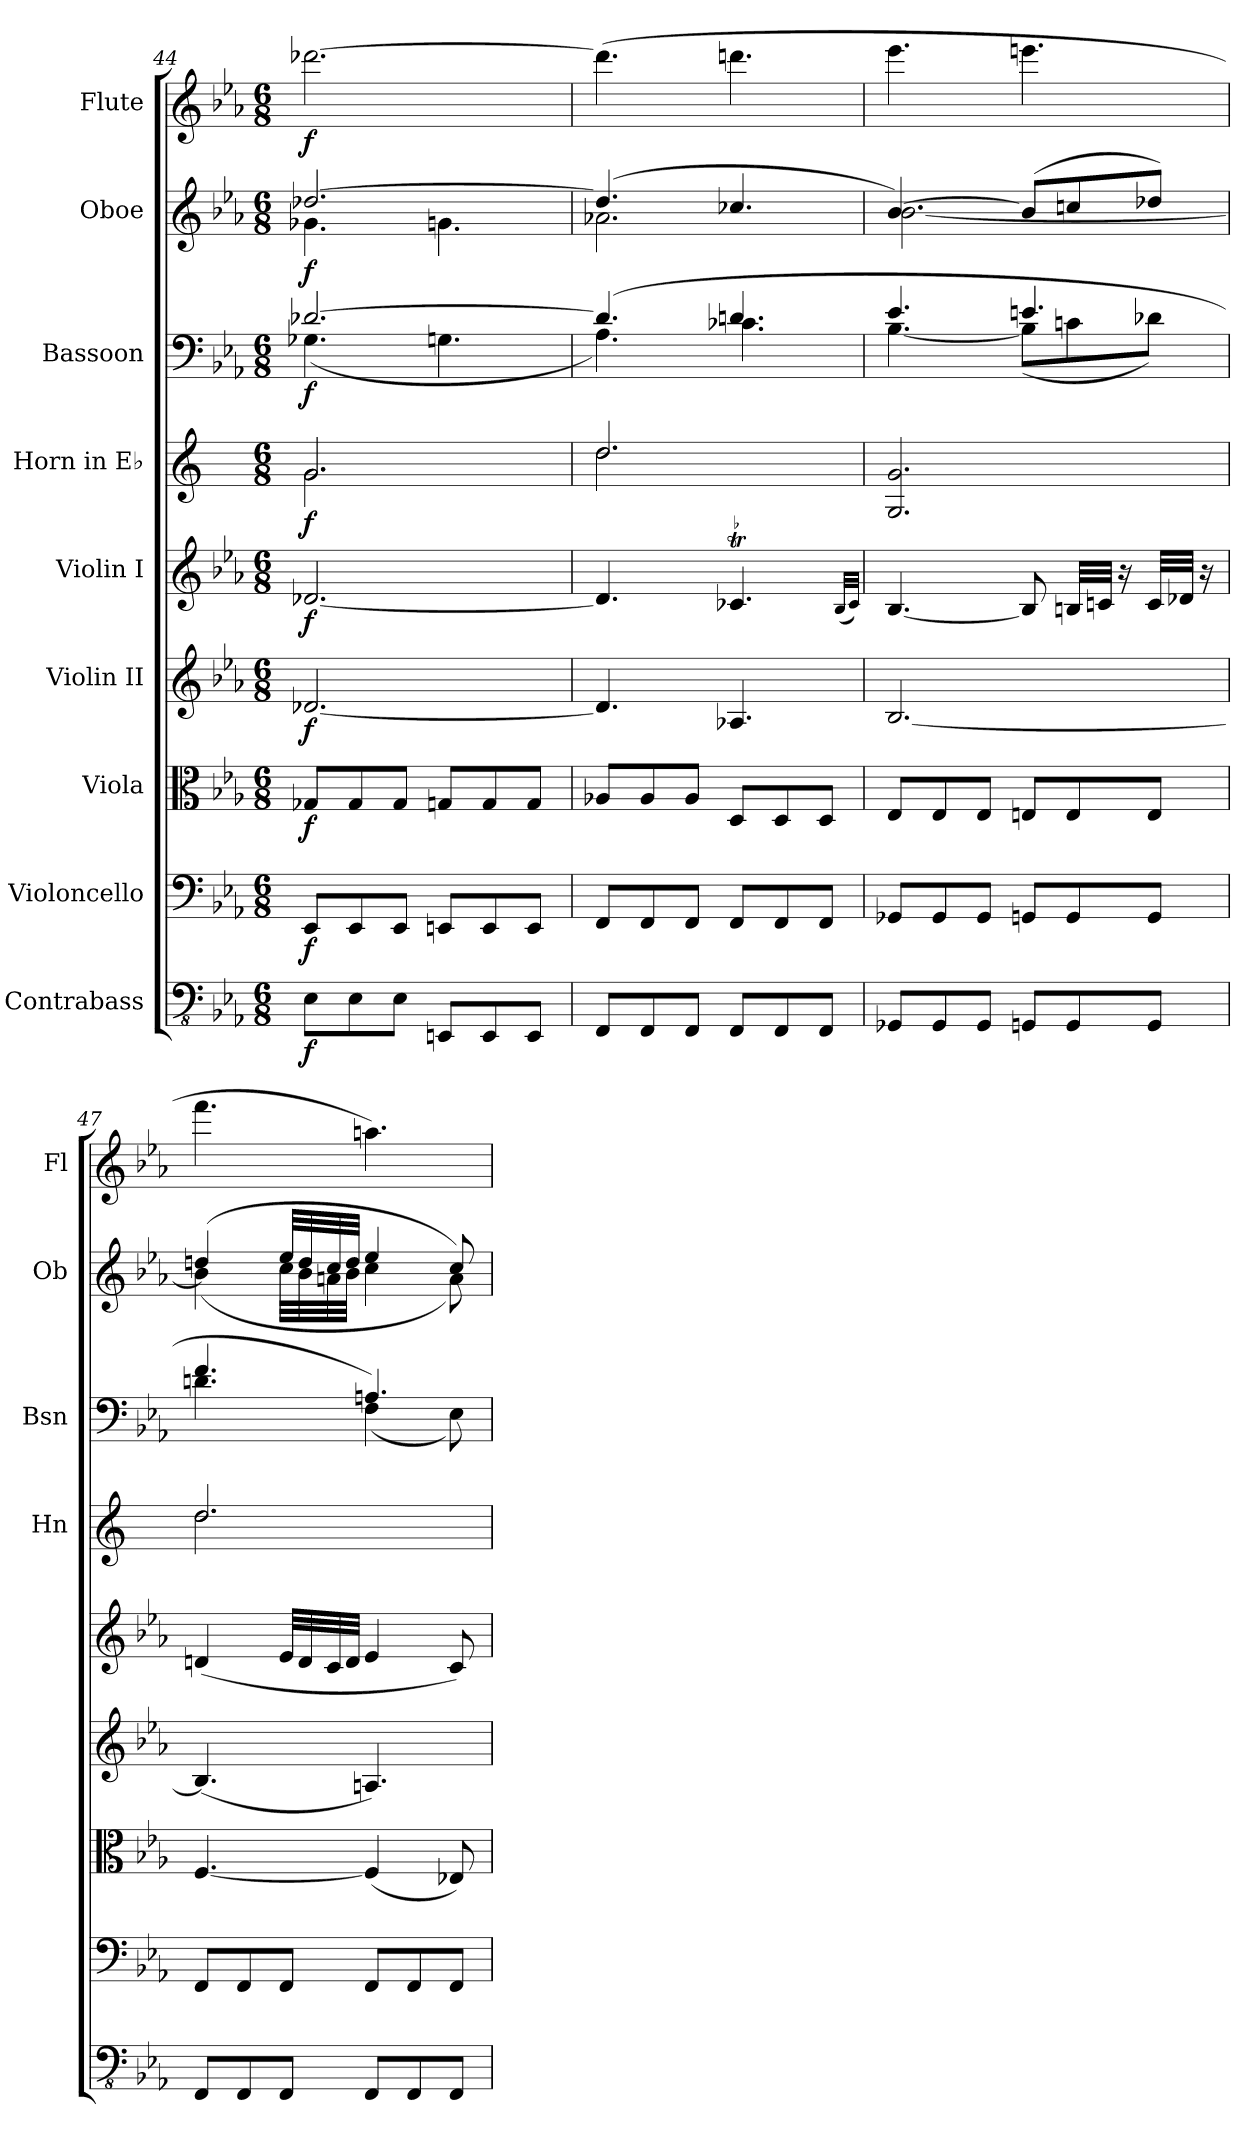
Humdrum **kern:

**kern	**dynam	**kern	**dynam	**kern	**dynam	**kern	**dynam	**kern	**dynam	**kern	**dynam	**kern	**dynam	**kern	**dynam	**kern	**dynam
*part9	*part9	*part8	*part8	*part7	*part7	*part6	*part6	*part5	*part5	*part4	*part4	*part3	*part3	*part2	*part2	*part1	*part1
*staff9	*staff9	*staff8	*staff8	*staff7	*staff7	*staff6	*staff6	*staff5	*staff5	*staff4	*staff4	*staff3	*staff3	*staff2	*staff2	*staff1	*staff1
*I"Contrabass	*	*I"Violoncello	*	*I"Viola	*	*I"Violin II	*	*I"Violin I	*	*I"Horn in E♭	*	*I"Bassoon	*	*I"Oboe	*	*I"Flute	*
*	*	*	*	*	*	*	*	*	*	*I'Hn	*	*I'Bsn	*	*I'Ob	*	*I'Fl	*
*clefFv4	*	*clefF4	*	*clefC3	*	*clefG2	*	*clefG2	*	*clefG2	*	*clefF4	*	*clefG2	*	*clefG2	*
*	*	*	*	*	*	*	*	*	*	*ITrd5c9	*	*	*	*	*	*	*
*k[b-e-a-]	*	*k[b-e-a-]	*	*k[b-e-a-]	*	*k[b-e-a-]	*	*k[b-e-a-]	*	*k[b-e-a-]	*	*k[b-e-a-]	*	*k[b-e-a-]	*	*k[b-e-a-]	*
*M6/8	*	*M6/8	*	*M6/8	*	*M6/8	*	*M6/8	*	*M6/8	*	*M6/8	*	*M6/8	*	*M6/8	*
=44	=44	=44	=44	=44	=44	=44	=44	=44	=44	=44	=44	=44	=44	=44	=44	=44	=44
*	*	*	*	*	*	*	*	*	*	*^	*	*^	*	*^	*	*	*
!	!LO:DY:b	!	!LO:DY:b	!	!LO:DY:b	!	!LO:DY:b	!	!LO:DY:b	!	!	!LO:DY:b	!	!	!LO:DY:b	!	!	!LO:DY:b	!	!LO:DY:b
8EE-\L	f	8EE-/L	f	8G-X/L	f	[2.d-X/	f	[2.d-X/	f	2.B-/	2.B-\	f	[2.d-X/	(<4.G-X\	f	[2.dd-X/	4.g-X\	f	[2.ddd-X\	f
8EE-\	.	8EE-/	.	8G-/	.	.	.	.	.	.	.	.	.	.	.	.	.	.	.	.
8EE-\J	.	8EE-/J	.	8G-/J	.	.	.	.	.	.	.	.	.	.	.	.	.	.	.	.
8EEEn/L	.	8EEn/L	.	8Gn/L	.	.	.	.	.	.	.	.	.	4.Gn\	.	.	4.gn\	.	.	.
8EEE/	.	8EE/	.	8G/	.	.	.	.	.	.	.	.	.	.	.	.	.	.	.	.
8EEE/J	.	8EE/J	.	8G/J	.	.	.	.	.	.	.	.	.	.	.	.	.	.	.	.
!!LO:PB:g=z
=45	=45	=45	=45	=45	=45	=45	=45	=45	=45	=45	=45	=45	=45	=45	=45	=45	=45	=45	=45	=45
8FFF/L	.	8FF/L	.	8A-X/L	.	4.d-/]	.	4.d-/]	.	2.f/	2.f\	.	(>4.d-/]	4.A-\)	.	(>4.dd-/]	2.a-X\	.	(>4.ddd-\]	.
8FFF/	.	8FF/	.	8A-/	.	.	.	.	.	.	.	.	.	.	.	.	.	.	.	.
8FFF/J	.	8FF/J	.	8A-/J	.	.	.	.	.	.	.	.	.	.	.	.	.	.	.	.
8FFF/L	.	8FF/L	.	8D/L	.	4.A-X/	.	4.c-XT/	.	.	.	.	4.dn/	4.c-X\	.	4.cc-X/	.	.	4.dddn\	.
8FFF/	.	8FF/	.	8D/	.	.	.	.	.	.	.	.	.	.	.	.	.	.	.	.
8FFF/J	.	8FF/J	.	8D/J	.	.	.	.	.	.	.	.	.	.	.	.	.	.	.	.
*	*	*	*	*	*	*	*	*	*	*v	*v	*	*	*	*	*	*	*	*	*
.	.	.	.	.	.	.	.	(<32qB-/LLL	.	.	.	.	.	.	.	.	.	.	.
.	.	.	.	.	.	.	.	32qc-/JJJ)	.	.	.	.	.	.	.	.	.	.	.
=46	=46	=46	=46	=46	=46	=46	=46	=46	=46	=46	=46	=46	=46	=46	=46	=46	=46	=46	=46
8GGG-X/L	.	8GG-X/L	.	8E-/L	.	[2.B-/	.	[4.B-/	.	2.BB-/ 2.B-/	.	4.e-/	[4.B-\	.	[4.b-/)	[2.b-\	.	4.eee-\	.
8GGG-/	.	8GG-/	.	8E-/	.	.	.	.	.	.	.	.	.	.	.	.	.	.	.
8GGG-/J	.	8GG-/J	.	8E-/J	.	.	.	.	.	.	.	.	.	.	.	.	.	.	.
8GGGn/L	.	8GGn/L	.	8En/L	.	.	.	8B-/]	.	.	.	4.en/	(<8B-\L]	.	(>8b-/L]	.	.	4.eeen\	.
8GGG/	.	8GG/	.	8E/	.	.	.	32Bn/LLL	.	.	.	.	8cn\	.	8ccn/	.	.	.	.
.	.	.	.	.	.	.	.	32cn/JJJ	.	.	.	.	.	.	.	.	.	.	.
.	.	.	.	.	.	.	.	16r	.	.	.	.	.	.	.	.	.	.	.
8GGG/J	.	8GG/J	.	8E/J	.	.	.	32c/LLL	.	.	.	.	8d-X\J)	.	8dd-X/J)	.	.	.	.
.	.	.	.	.	.	.	.	32d-X/JJJ	.	.	.	.	.	.	.	.	.	.	.
.	.	.	.	.	.	.	.	16r	.	.	.	.	.	.	.	.	.	.	.
=47	=47	=47	=47	=47	=47	=47	=47	=47	=47	=47	=47	=47	=47	=47	=47	=47	=47	=47	=47
*	*	*	*	*	*	*	*	*	*	*^	*	*	*	*	*	*	*	*	*
8FFF/L	.	8FF/L	.	[4.F/	.	(<4.B-/]	.	(<4dn/	.	2.f/	2.f\	.	4.f/	4.dn\	.	(>4ddn/	(<4b-\]	.	4.fff\	.
8FFF/	.	8FF/	.	.	.	.	.	.	.	.	.	.	.	.	.	.	.	.	.	.
8FFF/J	.	8FF/J	.	.	.	.	.	32e-/LLL	.	.	.	.	.	.	.	32ee-/LLL	32cc\LLL	.	.	.
.	.	.	.	.	.	.	.	32d/	.	.	.	.	.	.	.	32dd/	32b-\	.	.	.
.	.	.	.	.	.	.	.	32c/	.	.	.	.	.	.	.	32cc/	32an\	.	.	.
.	.	.	.	.	.	.	.	32d/JJJ	.	.	.	.	.	.	.	32dd/JJJ	32b-\JJJ	.	.	.
8FFF/L	.	8FF/L	.	(<4F/]	.	4.An/)	.	4e-/	.	.	.	.	4.An/)	(<4F\	.	4ee-/	4cc\	.	4.aan\)	.
8FFF/	.	8FF/	.	.	.	.	.	.	.	.	.	.	.	.	.	.	.	.	.	.
8FFF/J	.	8FF/J	.	8E-X/)	.	.	.	8c/)	.	.	.	.	.	8E-\)	.	8cc/)	8a\)	.	.	.
*	*	*	*	*	*	*	*	*	*	*v	*v	*	*	*	*	*v	*v	*	*	*
*	*	*	*	*	*	*	*	*	*	*	*	*v	*v	*	*	*	*	*
=	=	=	=	=	=	=	=	=	=	=	=	=	=	=	=	=	=
*-	*-	*-	*-	*-	*-	*-	*-	*-	*-	*-	*-	*-	*-	*-	*-	*-	*-
